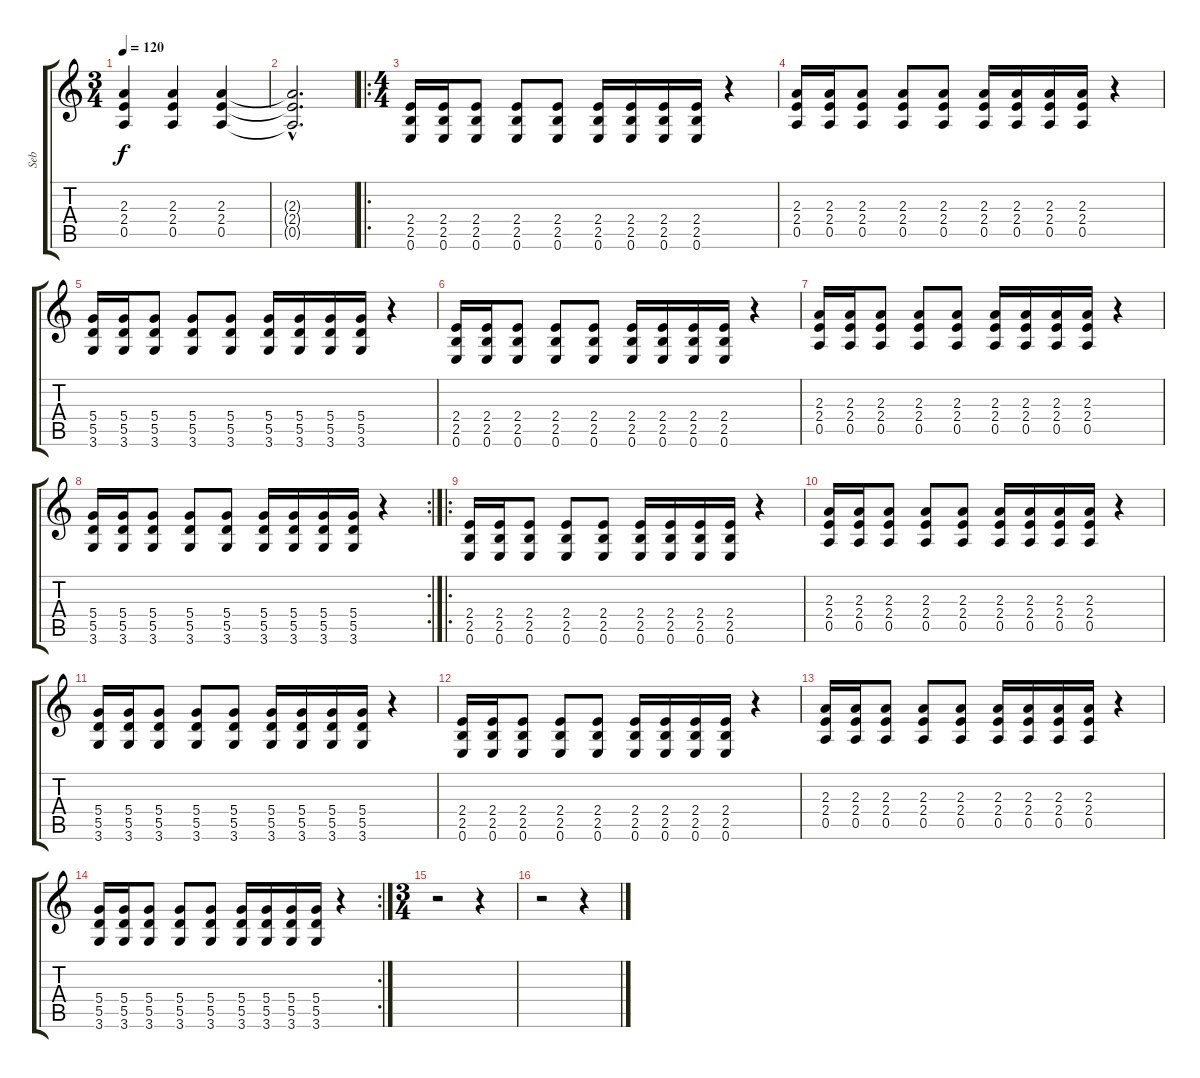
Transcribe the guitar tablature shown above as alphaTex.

\track ("Seb" "Seb") {instrument distortionguitar}
\staff {score tabs}
\tuning (E4 B3 G3 D3 A2 E2) {hide}
\ts (3 4)
\tempo 120
\clef g2
\ks c
(2.3 2.4 0.5).4{dy f} (2.3 2.4 0.5).4 (2.3 2.4 0.5).4 |
(2.3{hac t} 2.4{hac t} 0.5{hac t}).2{d} |
\ro
\ts (4 4)
(2.4 2.5 0.6).16 (2.4 2.5 0.6).16 (2.4 2.5 0.6).8 (2.4 2.5 0.6).8 (2.4 2.5 0.6).8 (2.4 2.5 0.6).16 (2.4 2.5 0.6).16 (2.4 2.5 0.6).16 (2.4 2.5 0.6).16 r.4 |
(2.3 2.4 0.5).16 (2.3 2.4 0.5).16 (2.3 2.4 0.5).8 (2.3 2.4 0.5).8 (2.3 2.4 0.5).8 (2.3 2.4 0.5).16 (2.3 2.4 0.5).16 (2.3 2.4 0.5).16 (2.3 2.4 0.5).16 r.4 |
(5.4 5.5 3.6).16 (5.4 5.5 3.6).16 (5.4 5.5 3.6).8 (5.4 5.5 3.6).8 (5.4 5.5 3.6).8 (5.4 5.5 3.6).16 (5.4 5.5 3.6).16 (5.4 5.5 3.6).16 (5.4 5.5 3.6).16 r.4 |
(2.4 2.5 0.6).16 (2.4 2.5 0.6).16 (2.4 2.5 0.6).8 (2.4 2.5 0.6).8 (2.4 2.5 0.6).8 (2.4 2.5 0.6).16 (2.4 2.5 0.6).16 (2.4 2.5 0.6).16 (2.4 2.5 0.6).16 r.4 |
(2.3 2.4 0.5).16 (2.3 2.4 0.5).16 (2.3 2.4 0.5).8 (2.3 2.4 0.5).8 (2.3 2.4 0.5).8 (2.3 2.4 0.5).16 (2.3 2.4 0.5).16 (2.3 2.4 0.5).16 (2.3 2.4 0.5).16 r.4 |
\rc 2
(5.4 5.5 3.6).16 (5.4 5.5 3.6).16 (5.4 5.5 3.6).8 (5.4 5.5 3.6).8 (5.4 5.5 3.6).8 (5.4 5.5 3.6).16 (5.4 5.5 3.6).16 (5.4 5.5 3.6).16 (5.4 5.5 3.6).16 r.4 |
\ro
(2.4 2.5 0.6).16 (2.4 2.5 0.6).16 (2.4 2.5 0.6).8 (2.4 2.5 0.6).8 (2.4 2.5 0.6).8 (2.4 2.5 0.6).16 (2.4 2.5 0.6).16 (2.4 2.5 0.6).16 (2.4 2.5 0.6).16 r.4 |
(2.3 2.4 0.5).16 (2.3 2.4 0.5).16 (2.3 2.4 0.5).8 (2.3 2.4 0.5).8 (2.3 2.4 0.5).8 (2.3 2.4 0.5).16 (2.3 2.4 0.5).16 (2.3 2.4 0.5).16 (2.3 2.4 0.5).16 r.4 |
(5.4 5.5 3.6).16 (5.4 5.5 3.6).16 (5.4 5.5 3.6).8 (5.4 5.5 3.6).8 (5.4 5.5 3.6).8 (5.4 5.5 3.6).16 (5.4 5.5 3.6).16 (5.4 5.5 3.6).16 (5.4 5.5 3.6).16 r.4 |
(2.4 2.5 0.6).16 (2.4 2.5 0.6).16 (2.4 2.5 0.6).8 (2.4 2.5 0.6).8 (2.4 2.5 0.6).8 (2.4 2.5 0.6).16 (2.4 2.5 0.6).16 (2.4 2.5 0.6).16 (2.4 2.5 0.6).16 r.4 |
(2.3 2.4 0.5).16 (2.3 2.4 0.5).16 (2.3 2.4 0.5).8 (2.3 2.4 0.5).8 (2.3 2.4 0.5).8 (2.3 2.4 0.5).16 (2.3 2.4 0.5).16 (2.3 2.4 0.5).16 (2.3 2.4 0.5).16 r.4 |
\rc 2
(5.4 5.5 3.6).16 (5.4 5.5 3.6).16 (5.4 5.5 3.6).8 (5.4 5.5 3.6).8 (5.4 5.5 3.6).8 (5.4 5.5 3.6).16 (5.4 5.5 3.6).16 (5.4 5.5 3.6).16 (5.4 5.5 3.6).16 r.4 |
\ts (3 4)
r.2 r.4 |
r.2 r.4
